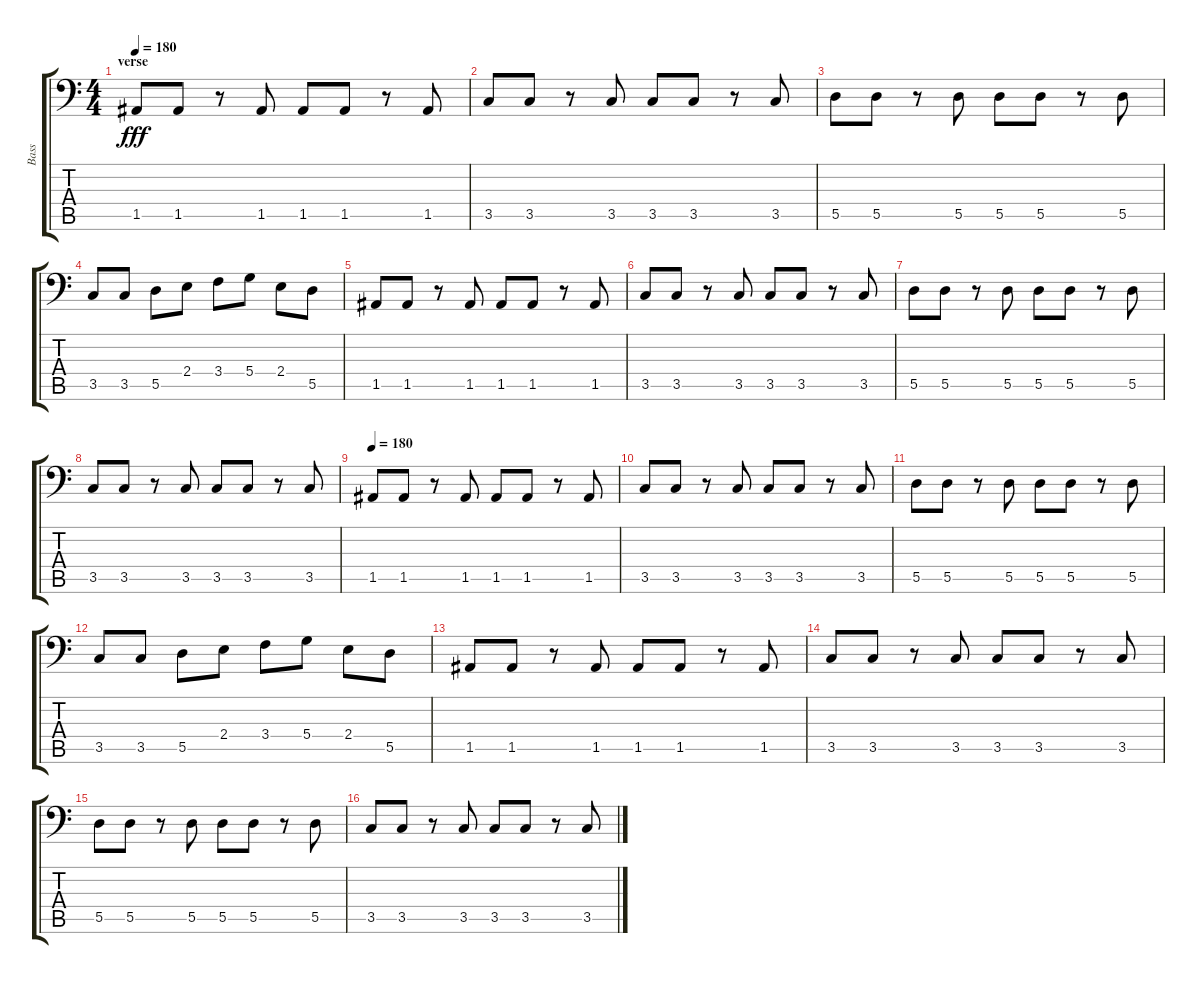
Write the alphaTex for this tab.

\track ("Bass" "Bass") {instrument electricbassfinger}
\staff {score tabs}
\tuning (E3 B2 G2 D2 A1 E1) {hide}
\ts (4 4)
\section ("" "verse")
\tempo 180
\clef f4
\ks c
1.5.8{dy fff} 1.5.8 r.8 1.5.8 1.5.8 1.5.8 r.8 1.5.8 |
3.5.8 3.5.8 r.8 3.5.8 3.5.8 3.5.8 r.8 3.5.8 |
5.5.8 5.5.8 r.8 5.5.8 5.5.8 5.5.8 r.8 5.5.8 |
3.5.8 3.5.8 5.5.8 2.4.8 3.4.8 5.4.8 2.4.8 5.5.8 |
1.5.8 1.5.8 r.8 1.5.8 1.5.8 1.5.8 r.8 1.5.8 |
3.5.8 3.5.8 r.8 3.5.8 3.5.8 3.5.8 r.8 3.5.8 |
5.5.8 5.5.8 r.8 5.5.8 5.5.8 5.5.8 r.8 5.5.8 |
3.5.8 3.5.8 r.8 3.5.8 3.5.8 3.5.8 r.8 3.5.8 |
\tempo 180
1.5.8 1.5.8 r.8 1.5.8 1.5.8 1.5.8 r.8 1.5.8 |
3.5.8 3.5.8 r.8 3.5.8 3.5.8 3.5.8 r.8 3.5.8 |
5.5.8 5.5.8 r.8 5.5.8 5.5.8 5.5.8 r.8 5.5.8 |
3.5.8 3.5.8 5.5.8 2.4.8 3.4.8 5.4.8 2.4.8 5.5.8 |
1.5.8 1.5.8 r.8 1.5.8 1.5.8 1.5.8 r.8 1.5.8 |
3.5.8 3.5.8 r.8 3.5.8 3.5.8 3.5.8 r.8 3.5.8 |
5.5.8 5.5.8 r.8 5.5.8 5.5.8 5.5.8 r.8 5.5.8 |
3.5.8 3.5.8 r.8 3.5.8 3.5.8 3.5.8 r.8 3.5.8
